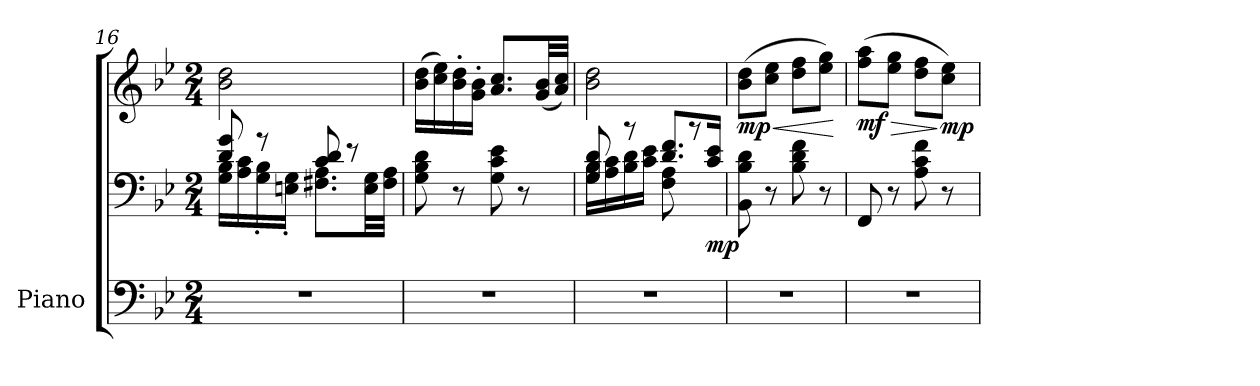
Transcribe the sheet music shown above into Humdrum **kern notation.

**kern	**kern	**kern	**dynam
*part1	*part1	*part1	*part1
*staff3	*staff2	*staff1	*staff1/2/3
*I"Piano	*	*	*
*I'Pno.	*	*	*
*clefF4	*clefF4	*clefG2	*
*k[b-e-]	*k[b-e-]	*k[b-e-]	*
*M2/4	*M2/4	*M2/4	*
=16	=16	=16	=16
*	*^	*	*
2r	8d/ 8g/	16G\ 16B-\LL	2b-\ 2dd\	.
.	.	16A\ 16c\	.	.
.	8r	16G\' 16B-\'	.	.
.	.	16En\' 16G\'JJ	.	.
.	8c/ 8d/	8.F#X\ 8.A\L	.	.
.	8r	.	.	.
.	.	32E\ 32G\LL	.	.
.	.	32F#\ 32A\JJJ	.	.
*	*v	*v	*	*
=17	=17	=17	=17
2r	8G\ 8B-\ 8d\	(>16b-\ 16dd\LL	.
.	.	16cc\ 16ee-\)	.
.	8r	16b-\' 16dd\'	.
.	.	16g\' 16b-\'JJ	.
.	8G\ 8c\ 8e-\	8.a/ 8.cc/L	.
.	8r	.	.
.	.	(<32g/ 32b-/LL	.
.	.	32a/ 32cc/JJJ)	.
=18	=18	=18	=18
*	*^	*	*
2r	8G/ 8B-/ 8d/	16G\ 16B-\LL	2b-\ 2dd\	.
.	.	16A\ 16c\	.	.
.	8r	16B-\ 16d\	.	.
.	.	16c\ 16e-\JJ	.	.
.	8F\ 8A\	8.d/ 8.f/L	.	.
.	8r	.	.	.
!	!	!	!	!LO:DY:b=2
.	.	16c/ 16e-/Jk	.	mp
!!LO:LB:g=z
=19	=19	=19	=19	=19
!	!	!	!	!LO:HP:b
!	!	!	!	!LO:DY:n=1:b
*	*v	*v	*	*
2r	8BB-\ 8B-\ 8d\	(>8b-\ 8dd\L	< mp
.	8r	8cc\ 8ee-\J	.
.	8B-\ 8d\ 8f\	8dd\ 8ff\L	.
.	8r	8ee-\ 8gg\J)	.
.	.	.	[
=20	=20	=20	=20
!	!	!	!LO:HP:b
!	!	!	!LO:DY:n=1:b
2r	8FF/	(>8ff\ 8aa\L	> mf
.	8r	8ee-\ 8gg\J	.
.	8A\ 8c\ 8f\	8dd\ 8ff\L	.
!	!	!	!LO:DY:n=2:b
.	8r	8cc\ 8ee-\J)	] mp
=	=	=	=
*-	*-	*-	*-
